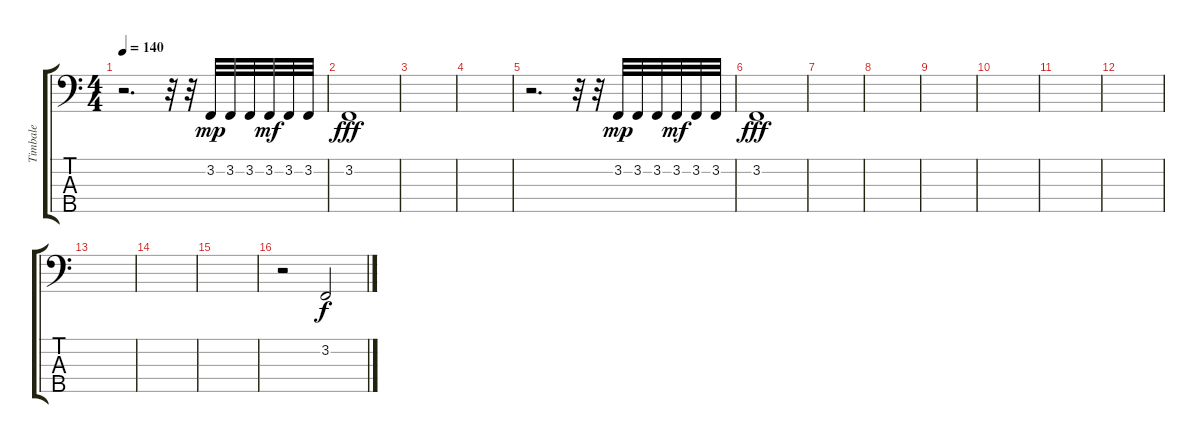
\track ("Timbale" "Timbale") {instrument timpani}
\staff {score tabs}
\tuning (G2 D2 A1 E1 B0) {hide}
\ts (4 4)
\tempo 140
\clef f4
\ks c
r.2{d dy mp} r.32 r.32 3.2.32 3.2.32 3.2.32 3.2.32{dy mf} 3.2.32 3.2.32 |
3.2.1{dy fff} |
|
|
r.2{d} r.32 r.32 3.2.32{dy mp} 3.2.32 3.2.32 3.2.32{dy mf} 3.2.32 3.2.32 |
3.2.1{dy fff} |
|
|
|
|
|
|
|
|
|
r.2 3.2.2{dy f}
